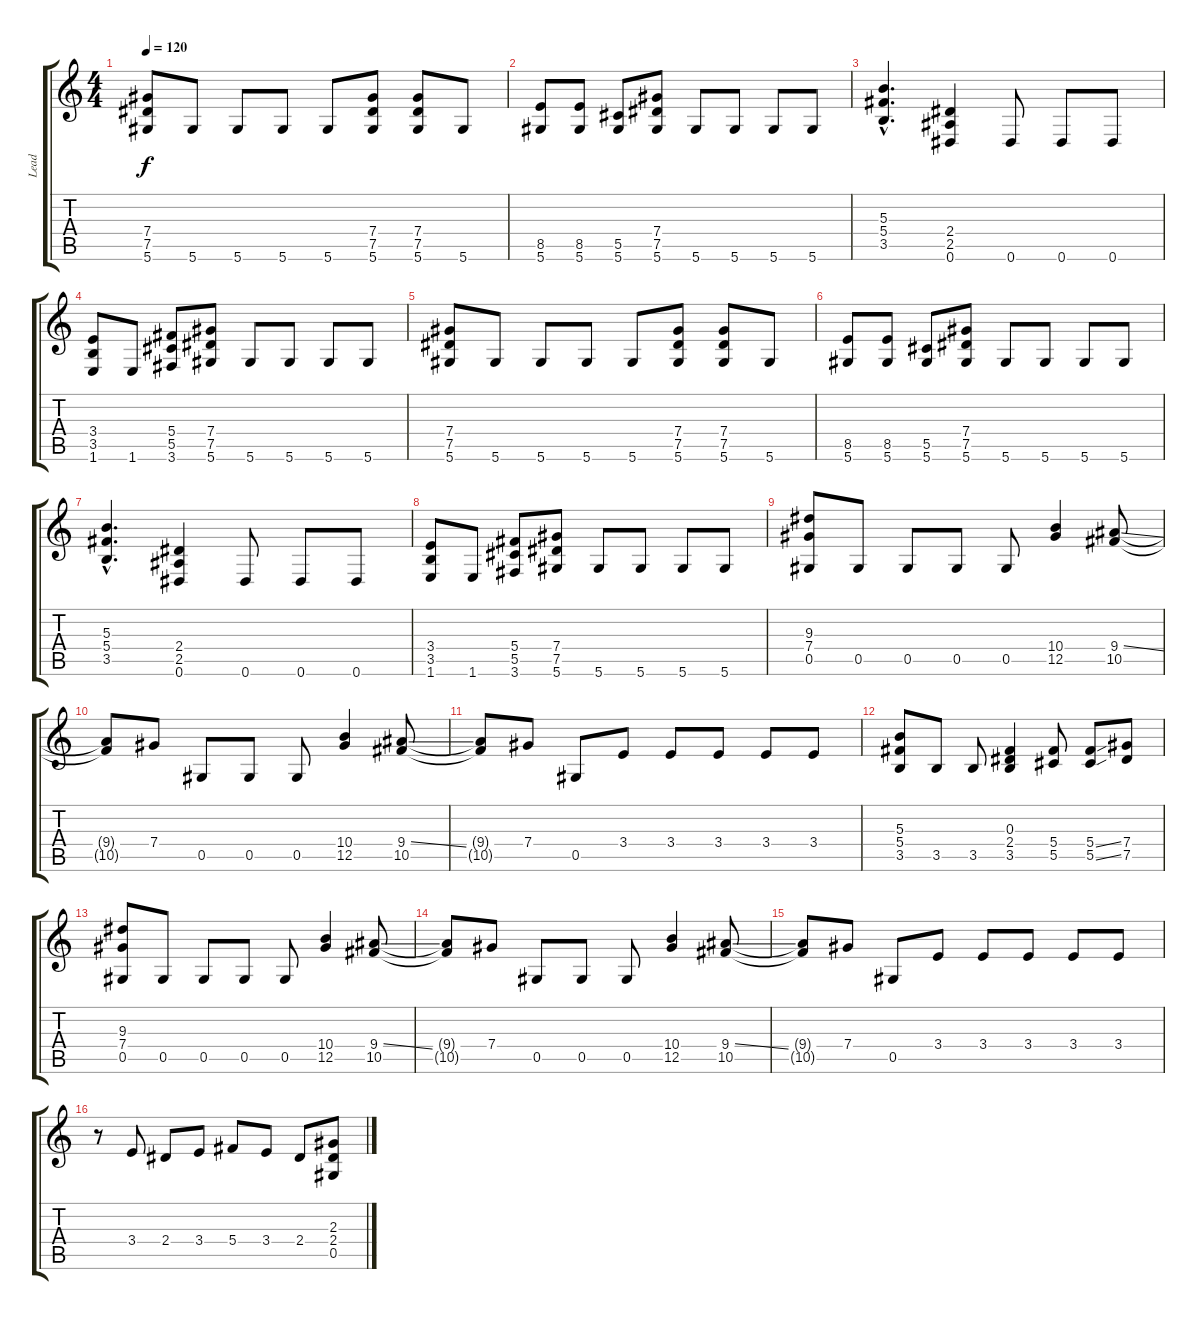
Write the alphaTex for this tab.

\track ("Lead" "Lead") {instrument distortionguitar}
\staff {score tabs}
\tuning (Eb4 Bb3 Gb3 Db3 Ab2 Eb2) {hide}
\ts (4 4)
\tempo 120
\clef g2
\ks c
(7.4 7.5 5.6).8{dy f} 5.6.8 5.6.8 5.6.8 5.6.8 (7.4 7.5 5.6).8 (7.4 7.5 5.6).8 5.6.8 |
(8.5 5.6).8 (8.5 5.6).8 (5.5 5.6).8 (7.4 7.5 5.6).8 5.6.8 5.6.8 5.6.8 5.6.8 |
(5.3{hac} 5.4{hac} 3.5{hac}).4{d} (2.4 2.5 0.6).4 0.6.8 0.6.8 0.6.8 |
(3.4 3.5 1.6).8 1.6.8 (5.4 5.5 3.6).8 (7.4 7.5 5.6).8 5.6.8 5.6.8 5.6.8 5.6.8 |
(7.4 7.5 5.6).8 5.6.8 5.6.8 5.6.8 5.6.8 (7.4 7.5 5.6).8 (7.4 7.5 5.6).8 5.6.8 |
(8.5 5.6).8 (8.5 5.6).8 (5.5 5.6).8 (7.4 7.5 5.6).8 5.6.8 5.6.8 5.6.8 5.6.8 |
(5.3{hac} 5.4{hac} 3.5{hac}).4{d} (2.4 2.5 0.6).4 0.6.8 0.6.8 0.6.8 |
(3.4 3.5 1.6).8 1.6.8 (5.4 5.5 3.6).8 (7.4 7.5 5.6).8 5.6.8 5.6.8 5.6.8 5.6.8 |
(9.3 7.4 0.5).8 0.5.8 0.5.8 0.5.8 0.5.8 (10.4 12.5).4 (9.4{ss} 10.5).8 |
(9.4{t} 10.5{t}).8 7.4.8 0.5.8 0.5.8 0.5.8 (10.4 12.5).4 (9.4{ss} 10.5).8 |
(9.4{t} 10.5{t}).8 7.4.8 0.5.8 3.4.8 3.4.8 3.4.8 3.4.8 3.4.8 |
(5.3 5.4 3.5).8 3.5.8 3.5.8 (0.3 2.4 3.5).4 (5.4 5.5).8 (5.4{ss} 5.5{ss}).8 (7.4 7.5).8 |
(9.3 7.4 0.5).8 0.5.8 0.5.8 0.5.8 0.5.8 (10.4 12.5).4 (9.4{ss} 10.5).8 |
(9.4{t} 10.5{t}).8 7.4.8 0.5.8 0.5.8 0.5.8 (10.4 12.5).4 (9.4{ss} 10.5).8 |
(9.4{t} 10.5{t}).8 7.4.8 0.5.8 3.4.8 3.4.8 3.4.8 3.4.8 3.4.8 |
r.8 3.4.8 2.4.8 3.4.8 5.4.8 3.4.8 2.4.8 (2.3 2.4 0.5).8
